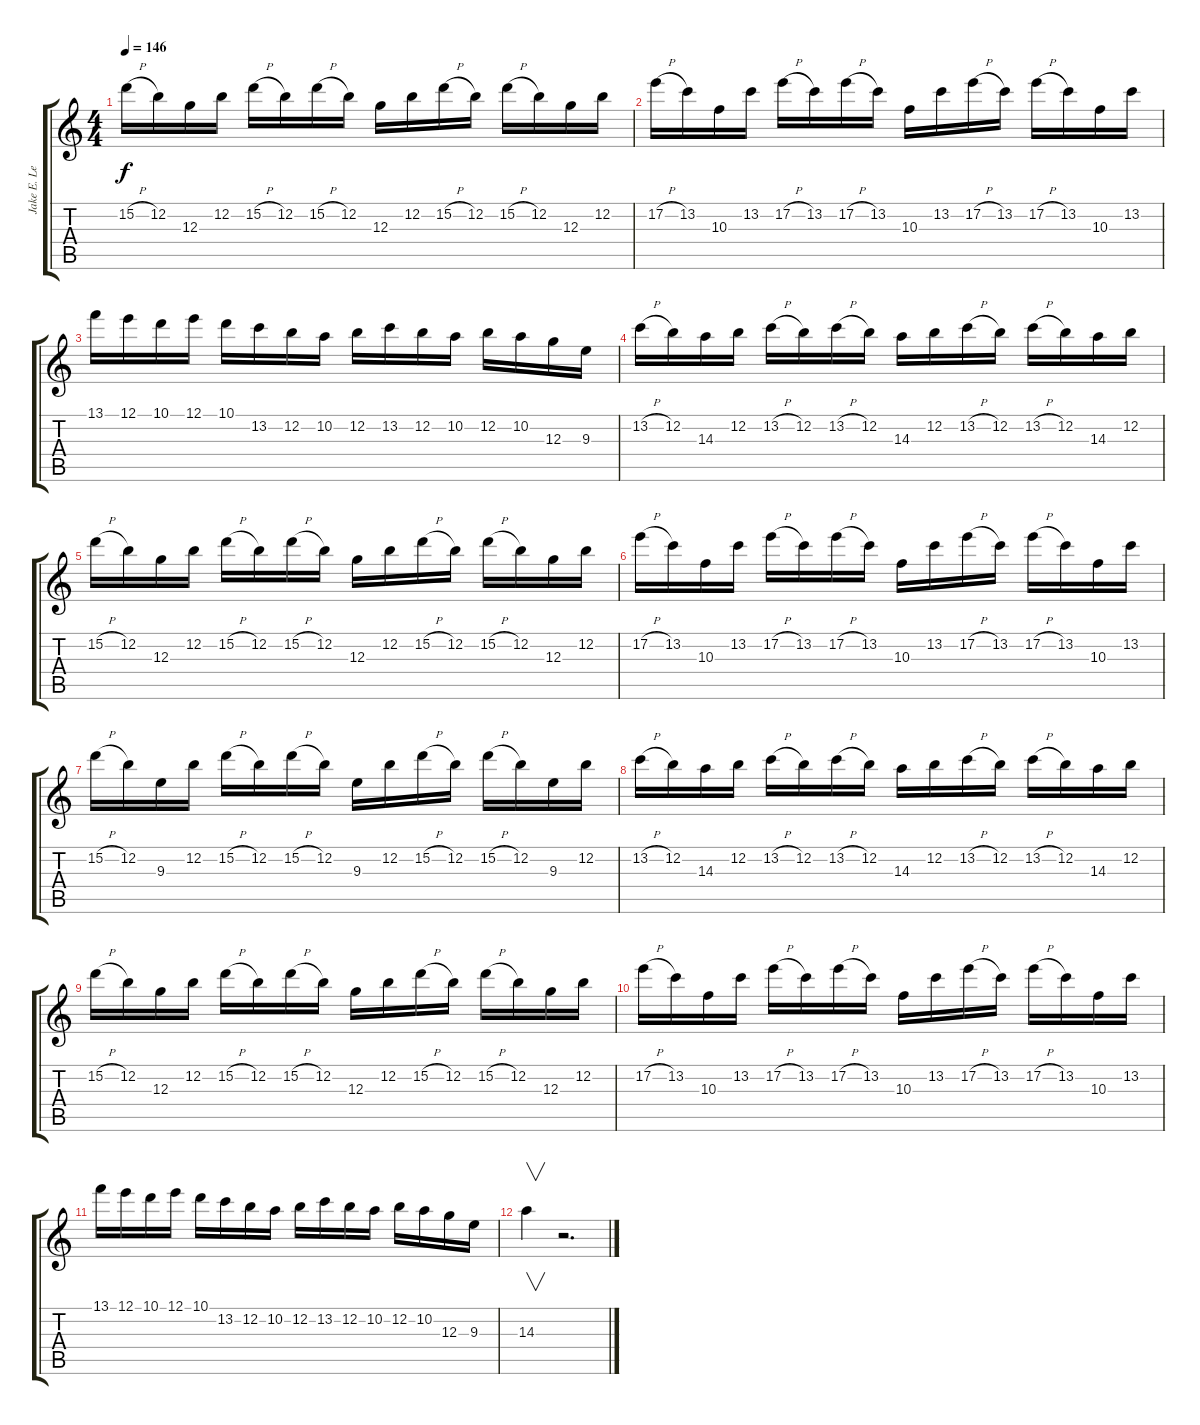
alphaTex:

\track ("Jake E. Lee Lead Guitar 1" "Jake E. Le") {instrument distortionguitar}
\staff {score tabs}
\tuning (E4 B3 G3 D3 A2 E2) {hide}
\ts (4 4)
\tempo 146
\clef g2
\ks aminor
15.2{h}.16{dy f} 12.2.16 12.3.16 12.2.16 15.2{h}.16 12.2.16 15.2{h}.16 12.2.16 12.3.16 12.2.16 15.2{h}.16 12.2.16 15.2{h}.16 12.2.16 12.3.16 12.2.16 |
17.2{h}.16 13.2.16 10.3.16 13.2.16 17.2{h}.16 13.2.16 17.2{h}.16 13.2.16 10.3.16 13.2.16 17.2{h}.16 13.2.16 17.2{h}.16 13.2.16 10.3.16 13.2.16 |
13.1.16 12.1.16 10.1.16 12.1.16 10.1.16 13.2.16 12.2.16 10.2.16 12.2.16 13.2.16 12.2.16 10.2.16 12.2.16 10.2.16 12.3.16 9.3.16 |
13.2{h}.16 12.2.16 14.3.16 12.2.16 13.2{h}.16 12.2.16 13.2{h}.16 12.2.16 14.3.16 12.2.16 13.2{h}.16 12.2.16 13.2{h}.16 12.2.16 14.3.16 12.2.16 |
15.2{h}.16 12.2.16 12.3.16 12.2.16 15.2{h}.16 12.2.16 15.2{h}.16 12.2.16 12.3.16 12.2.16 15.2{h}.16 12.2.16 15.2{h}.16 12.2.16 12.3.16 12.2.16 |
17.2{h}.16 13.2.16 10.3.16 13.2.16 17.2{h}.16 13.2.16 17.2{h}.16 13.2.16 10.3.16 13.2.16 17.2{h}.16 13.2.16 17.2{h}.16 13.2.16 10.3.16 13.2.16 |
15.2{h}.16 12.2.16 9.3.16 12.2.16 15.2{h}.16 12.2.16 15.2{h}.16 12.2.16 9.3.16 12.2.16 15.2{h}.16 12.2.16 15.2{h}.16 12.2.16 9.3.16 12.2.16 |
13.2{h}.16 12.2.16 14.3.16 12.2.16 13.2{h}.16 12.2.16 13.2{h}.16 12.2.16 14.3.16 12.2.16 13.2{h}.16 12.2.16 13.2{h}.16 12.2.16 14.3.16 12.2.16 |
15.2{h}.16 12.2.16 12.3.16 12.2.16 15.2{h}.16 12.2.16 15.2{h}.16 12.2.16 12.3.16 12.2.16 15.2{h}.16 12.2.16 15.2{h}.16 12.2.16 12.3.16 12.2.16 |
17.2{h}.16 13.2.16 10.3.16 13.2.16 17.2{h}.16 13.2.16 17.2{h}.16 13.2.16 10.3.16 13.2.16 17.2{h}.16 13.2.16 17.2{h}.16 13.2.16 10.3.16 13.2.16 |
13.1.16 12.1.16 10.1.16 12.1.16 10.1.16 13.2.16 12.2.16 10.2.16 12.2.16 13.2.16 12.2.16 10.2.16 12.2.16 10.2.16 12.3.16 9.3.16 |
14.3.4{v} r.2{d}
